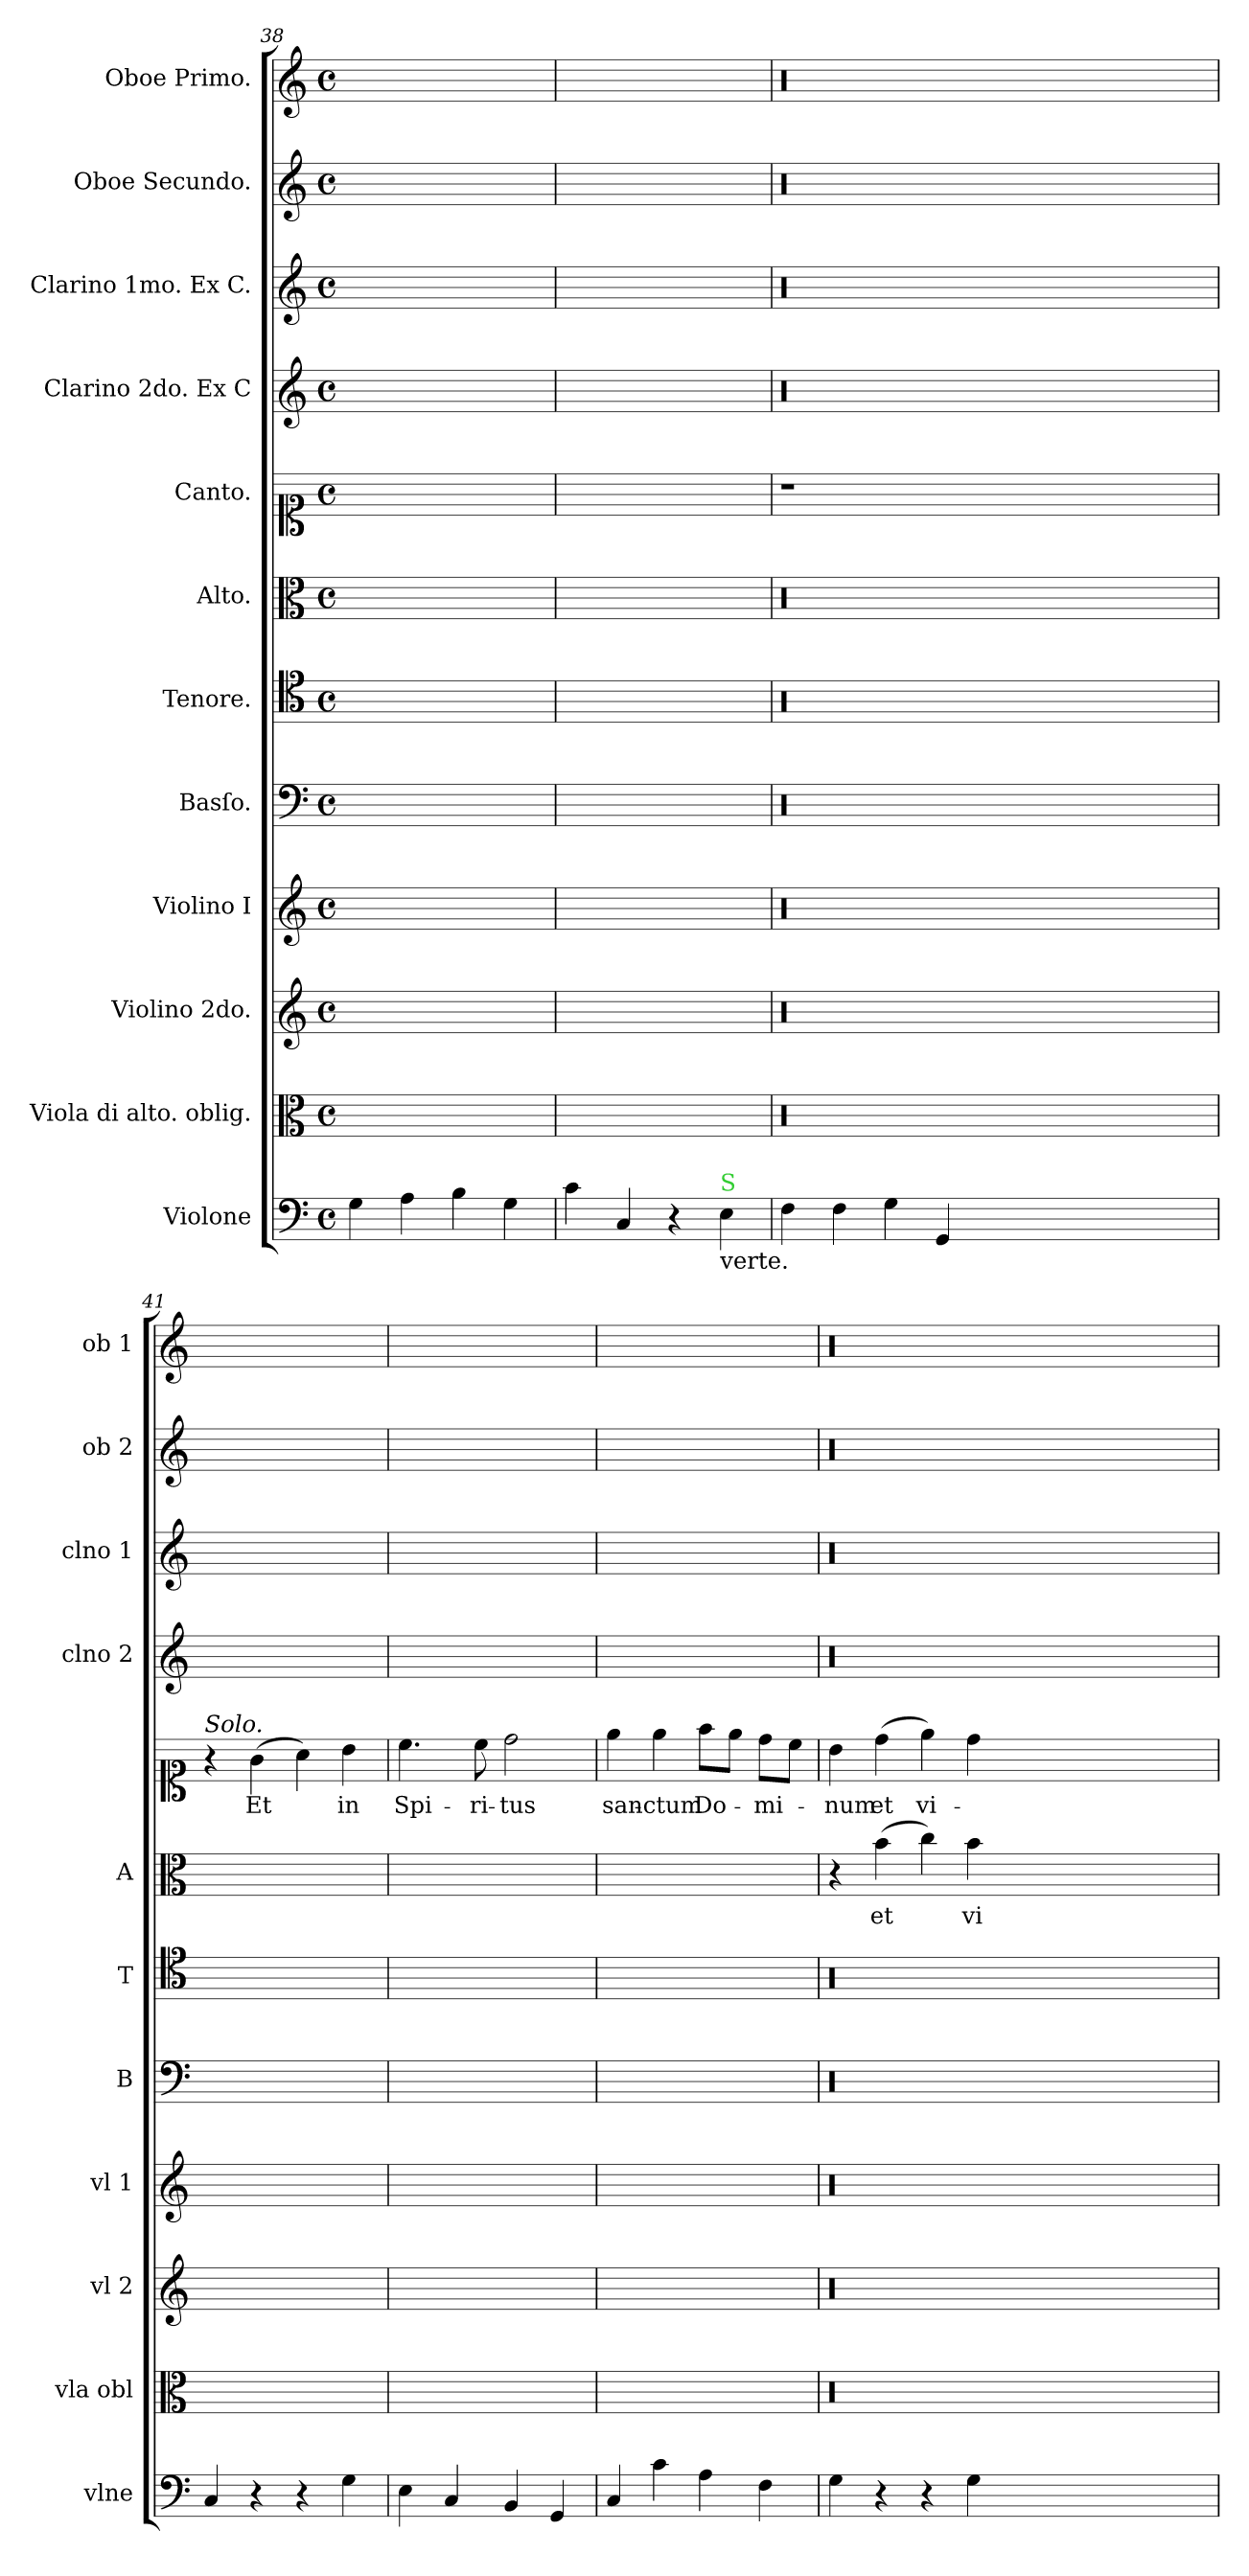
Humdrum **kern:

**kern	**kern	**kern	**kern	**kern	**kern	**kern	**text	**kern	**text	**kern	**kern	**kern	**kern
*part12	*part11	*part10	*part9	*part8	*part7	*part6	*part6	*part5	*part5	*part4	*part3	*part2	*part1
*staff12	*staff11	*staff10	*staff9	*staff8	*staff7	*staff6	*staff6	*staff5	*staff5	*staff4	*staff3	*staff2	*staff1
*I"Violone	*I"Viola di alto. oblig.	*I"Violino 2do.	*I"Violino I	*I"Basſo.	*I"Tenore.	*I"Alto.	*	*I"Canto.	*	*I"Clarino 2do. Ex C	*I"Clarino 1mo. Ex C.	*I"Oboe Secundo.	*I"Oboe Primo.
*I'vlne	*I'vla obl	*I'vl 2	*I'vl 1	*I'B	*I'T	*I'A	*	*	*	*I'clno 2	*I'clno 1	*I'ob 2	*I'ob 1
*clefF4	*clefC3	*clefG2	*clefG2	*clefF4	*clefC4	*clefC3	*	*clefC1	*	*clefG2	*clefG2	*clefG2	*clefG2
*k[]	*k[]	*k[]	*k[]	*k[]	*k[]	*k[]	*	*k[]	*	*k[]	*k[]	*k[]	*k[]
*C:	*C:	*C:	*C:	*C:	*C:	*C:	*	*C:	*	*C:	*C:	*C:	*C:
*M4/4	*M4/4	*M4/4	*M4/4	*M4/4	*M4/4	*M4/4	*	*M4/4	*	*M4/4	*M4/4	*M4/4	*M4/4
*met(c)	*met(c)	*met(c)	*met(c)	*met(c)	*met(c)	*met(c)	*	*met(c)	*	*met(c)	*met(c)	*met(c)	*met(c)
=38	=38	=38	=38	=38	=38	=38	=38	=38	=38	=38	=38	=38	=38
4G\	1ryy	1ryy	1ryy	1ryy	1ryy	1ryy	.	1ryy	.	1ryy	1ryy	1ryy	1ryy
4A\	.	.	.	.	.	.	.	.	.	.	.	.	.
4B\	.	.	.	.	.	.	.	.	.	.	.	.	.
4G\	.	.	.	.	.	.	.	.	.	.	.	.	.
=39	=39	=39	=39	=39	=39	=39	=39	=39	=39	=39	=39	=39	=39
4c\	1ryy	1ryy	1ryy	1ryy	1ryy	1ryy	.	1ryy	.	1ryy	1ryy	1ryy	1ryy
4C/	.	.	.	.	.	.	.	.	.	.	.	.	.
4r	.	.	.	.	.	.	.	.	.	.	.	.	.
!LO:TX:b:t=verte.	!	!	!	!	!	!	!	!	!	!	!	!	!
!LO:TX:a:color=limegreen:t=S	!	!	!	!	!	!	!	!	!	!	!	!	!
4E\	.	.	.	.	.	.	.	.	.	.	.	.	.
=40	=40	=40	=40	=40	=40	=40	=40	=40	=40	=40	=40	=40	=40
4F\	00r	00r	00r	00r	00r	00r	.	1r	.	00r	00r	00r	00r
4F\	.	.	.	.	.	.	.	.	.	.	.	.	.
4G\	.	.	.	.	.	.	.	.	.	.	.	.	.
4GG/	.	.	.	.	.	.	.	.	.	.	.	.	.
0.ryy	.	.	.	.	.	.	.	0.ryy	.	.	.	.	.
=41	=41	=41	=41	=41	=41	=41	=41	=41	=41	=41	=41	=41	=41
!	!	!	!	!	!	!	!	!LO:TX:a:i:t=Solo.	!	!	!	!	!
4C/	1ryy	1ryy	1ryy	1ryy	1ryy	1ryy	.	4r	.	1ryy	1ryy	1ryy	1ryy
4r	.	.	.	.	.	.	.	(4g\	Et	.	.	.	.
4r	.	.	.	.	.	.	.	4a\)	.	.	.	.	.
4G\	.	.	.	.	.	.	.	4b\	in	.	.	.	.
=42	=42	=42	=42	=42	=42	=42	=42	=42	=42	=42	=42	=42	=42
4E\	1ryy	1ryy	1ryy	1ryy	1ryy	1ryy	.	4.cc\	Spi-	1ryy	1ryy	1ryy	1ryy
4C/	.	.	.	.	.	.	.	.	.	.	.	.	.
.	.	.	.	.	.	.	.	8cc\	-ri-	.	.	.	.
4BB/	.	.	.	.	.	.	.	2dd\	-tus	.	.	.	.
4GG/	.	.	.	.	.	.	.	.	.	.	.	.	.
=43	=43	=43	=43	=43	=43	=43	=43	=43	=43	=43	=43	=43	=43
4C/	1ryy	1ryy	1ryy	1ryy	1ryy	1ryy	.	4ee\	san-	1ryy	1ryy	1ryy	1ryy
4c\	.	.	.	.	.	.	.	4ee\	-ctum	.	.	.	.
4A\	.	.	.	.	.	.	.	8ff\L	Do-	.	.	.	.
.	.	.	.	.	.	.	.	8ee\J	.	.	.	.	.
4F\	.	.	.	.	.	.	.	8dd\L	-mi-	.	.	.	.
.	.	.	.	.	.	.	.	8cc\J	.	.	.	.	.
=44	=44	=44	=44	=44	=44	=44	=44	=44	=44	=44	=44	=44	=44
4G\	00r	00r	00r	00r	00r	4r	.	4b\	-num	00r	00r	00r	00r
4r	.	.	.	.	.	(4b\	et	(4dd\	et	.	.	.	.
4r	.	.	.	.	.	4cc\)	.	4ee\)	vi-	.	.	.	.
4G\	.	.	.	.	.	4b\	vi-	4dd\	.	.	.	.	.
0.ryy	.	.	.	.	.	0.ryy	.	0.ryy	.	.	.	.	.
=	=	=	=	=	=	=	=	=	=	=	=	=	=
*-	*-	*-	*-	*-	*-	*-	*-	*-	*-	*-	*-	*-	*-
